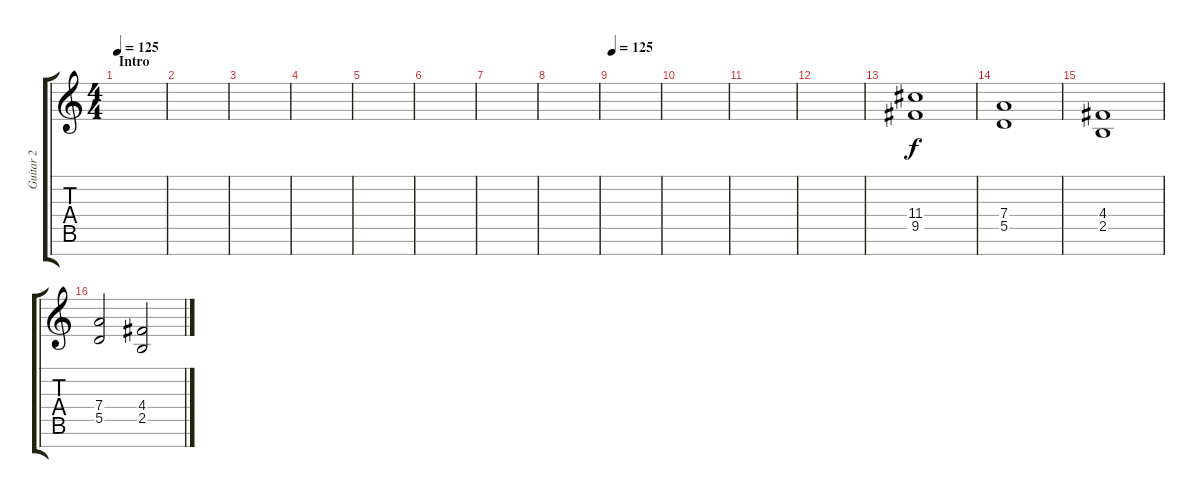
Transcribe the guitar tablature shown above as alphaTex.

\track ("Guitar 2" "Guitar 2") {instrument electricguitarclean}
\staff {score tabs}
\tuning (E4 B3 Gb3 D3 A2 E2 B1) {hide}
\ts (4 4)
\section ("" "Intro")
\tempo 125
\clef g2
\ks c
|
|
|
|
|
|
|
|
\tempo 125
|
|
|
|
(11.4 9.5).1 |
(7.4 5.5).1 |
(4.4 2.5).1 |
(7.4 5.5).2 (4.4 2.5).2
